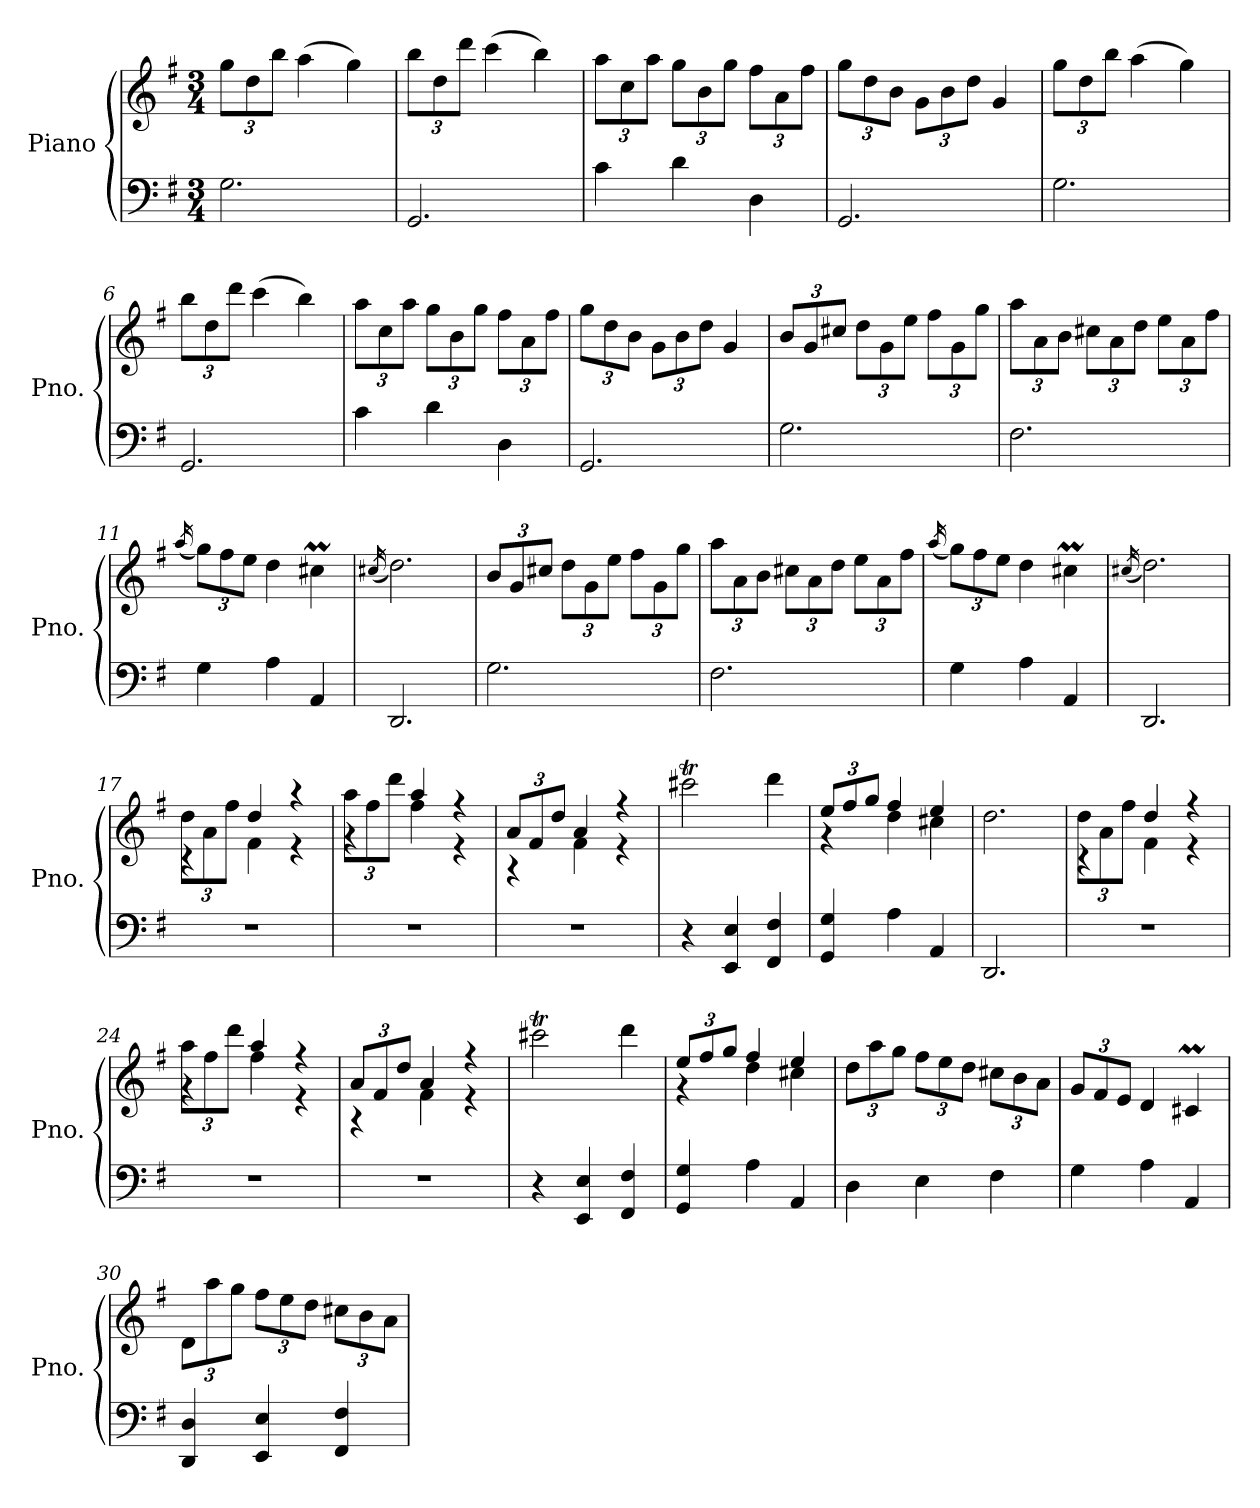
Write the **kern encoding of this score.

**kern	**kern
*part1	*part1
*staff2	*staff1
*I"Piano	*
*I'Pno.	*
*clefF4	*clefG2
*k[f#]	*k[f#]
*M3/4	*M3/4
*MM120	*MM120
*	*Xbrackettup
=1	=1
2.G\	12gg\L
.	12dd\
.	12bb\J
.	(4aa\
.	4gg\)
=2	=2
2.GG/	12bb\L
.	12dd\
.	12ddd\J
.	(4ccc\
.	4bb\)
=3	=3
4c\	12aa\L
.	12cc\
.	12aa\J
4d\	12gg\L
.	12b\
.	12gg\J
4D\	12ff#\L
.	12a\
.	12ff#\J
=4	=4
2.GG/	12gg\L
.	12dd\
.	12b\J
.	12g\L
.	12b\
.	12dd\J
.	4g/
!!LO:LB:g=z
=5	=5
2.G\	12gg\L
.	12dd\
.	12bb\J
.	(4aa\
.	4gg\)
=6	=6
2.GG/	12bb\L
.	12dd\
.	12ddd\J
.	(4ccc\
.	4bb\)
=7	=7
4c\	12aa\L
.	12cc\
.	12aa\J
4d\	12gg\L
.	12b\
.	12gg\J
4D\	12ff#\L
.	12a\
.	12ff#\J
=8	=8
2.GG/	12gg\L
.	12dd\
.	12b\J
.	12g\L
.	12b\
.	12dd\J
.	4g/
!!LO:LB:g=z
=9	=9
2.G\	12b/L
.	12g/
.	12cc#X/J
.	12dd\L
.	12g\
.	12ee\J
.	12ff#\L
.	12g\
.	12gg\J
=10	=10
2.F#\	12aa\L
.	12a\
.	12b\J
.	12cc#X\L
.	12a\
.	12dd\J
.	12ee\L
.	12a\
.	12ff#\J
=11	=11
.	(16qaa/
*	*brackettup
4G\	12gg\L)
.	12ff#\
.	12ee\J
4A\	4dd\
4AA/	4cc#Xm\
=12	=12
.	(16qcc#X/
2.DD/	2.dd\)
!!LO:LB:g=z
=13	=13
*	*Xbrackettup
2.G\	12b/L
.	12g/
.	12cc#X/J
.	12dd\L
.	12g\
.	12ee\J
.	12ff#\L
.	12g\
.	12gg\J
=14	=14
2.F#\	12aa\L
.	12a\
.	12b\J
.	12cc#X\L
.	12a\
.	12dd\J
.	12ee\L
.	12a\
.	12ff#\J
=15	=15
.	(16qaa/
*	*brackettup
4G\	12gg\L)
.	12ff#\
.	12ee\J
4A\	4dd\
4AA/	4cc#Xm\
=16	=16
.	(16qcc#X/
2.DD/	2.dd\)
!!LO:LB:g=z
=17	=17
*	*Xbrackettup
*	*^
2.r	12dd\L	4r
.	12a\	.
.	12ff#\J	.
.	4dd/	4f#\
.	4r	4r
=18	=18	=18
2.r	12aa\L	4r
.	12ff#\	.
.	12ddd\J	.
.	4aa/	4ff#\
.	4r	4r
=19	=19	=19
2.r	12a/L	4r
.	12f#/	.
.	12dd/J	.
.	4a/	4f#\
.	4r	4r
*	*v	*v
=20	=20
4r	2ccc#Xt\
4EE/ 4E/	.
4FF#/ 4F#/	4ddd\
=21	=21
*	*^
4GG/ 4G/	12ee/L	4r
.	12ff#/	.
.	12gg/J	.
4A\	4ff#/	4dd\
4AA/	4ee/	4cc#X\
*	*v	*v
=22	=22
2.DD/	2.dd\
!!LO:LB:g=z
=23	=23
*	*^
2.r	12dd\L	4r
.	12a\	.
.	12ff#\J	.
.	4dd/	4f#\
.	4r	4r
=24	=24	=24
2.r	12aa\L	4r
.	12ff#\	.
.	12ddd\J	.
.	4aa/	4ff#\
.	4r	4r
=25	=25	=25
2.r	12a/L	4r
.	12f#/	.
.	12dd/J	.
.	4a/	4f#\
.	4r	4r
*	*v	*v
=26	=26
4r	2ccc#Xt\
4EE/ 4E/	.
4FF#/ 4F#/	4ddd\
=27	=27
*	*^
4GG/ 4G/	12ee/L	4r
.	12ff#/	.
.	12gg/J	.
4A\	4ff#/	4dd\
4AA/	4ee/	4cc#X\
*	*v	*v
!!LO:PB:g=z
=28	=28
4D\	12dd\L
.	12aa\
.	12gg\J
4E\	12ff#\L
.	12ee\
.	12dd\J
4F#\	12cc#X\L
.	12b\
.	12a\J
=29	=29
4G\	12g/L
.	12f#/
.	12e/J
4A\	4d/
4AA/	4c#Xm/
=30	=30
4DD/ 4D/	12d\L
.	12aa\
.	12gg\J
4EE/ 4E/	12ff#\L
.	12ee\
.	12dd\J
4FF#/ 4F#/	12cc#X\L
.	12b\
.	12a\J
=	=
*-	*-
